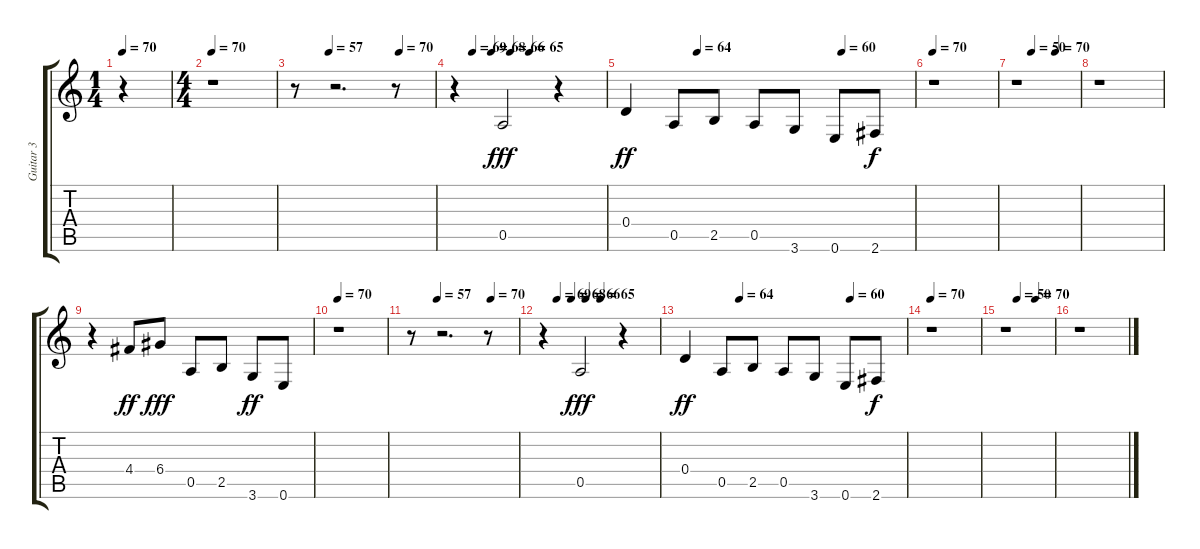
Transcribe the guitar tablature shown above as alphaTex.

\track ("Guitar 3" "Guitar 3") {instrument acousticguitarnylon}
\staff {score tabs}
\tuning (E4 B3 G3 D3 A2 E2) {hide}
\ts (1 4)
\tempo 70
\clef g2
\ks c
r.4{dy fff instrument acousticguitarnylon} |
\ts (4 4)
\tempo 70
r.1 |
\tempo (57 0.25)
\tempo (70 0.75)
r.8 r.2{d} r.8 |
\tempo (69 0.125)
\tempo (68 0.25)
\tempo (66 0.375)
\tempo (65 0.5)
r.4 0.5.2 r.4 |
\tempo (64 0.25)
\tempo (60 0.75)
0.4.4{dy ff} 0.5.8 2.5.8 0.5.8 3.6.8 0.6.8 2.6.8{dy f} |
\tempo 70
r.1 |
\tempo (50 0.25)
\tempo (70 0.625)
r.1 |
r.1 |
r.4 4.4.8{dy ff} 6.4.8{dy fff} 0.5.8 2.5.8 3.6.8{dy ff} 0.6.8 |
\tempo 70
r.1 |
\tempo (57 0.25)
\tempo (70 0.75)
r.8 r.2{d} r.8 |
\tempo (69 0.125)
\tempo (68 0.25)
\tempo (66 0.375)
\tempo (65 0.5)
r.4 0.5.2{dy fff} r.4 |
\tempo (64 0.25)
\tempo (60 0.75)
0.4.4{dy ff} 0.5.8 2.5.8 0.5.8 3.6.8 0.6.8 2.6.8{dy f} |
\tempo 70
r.1 |
\tempo (50 0.25)
\tempo (70 0.625)
r.1 |
r.1
